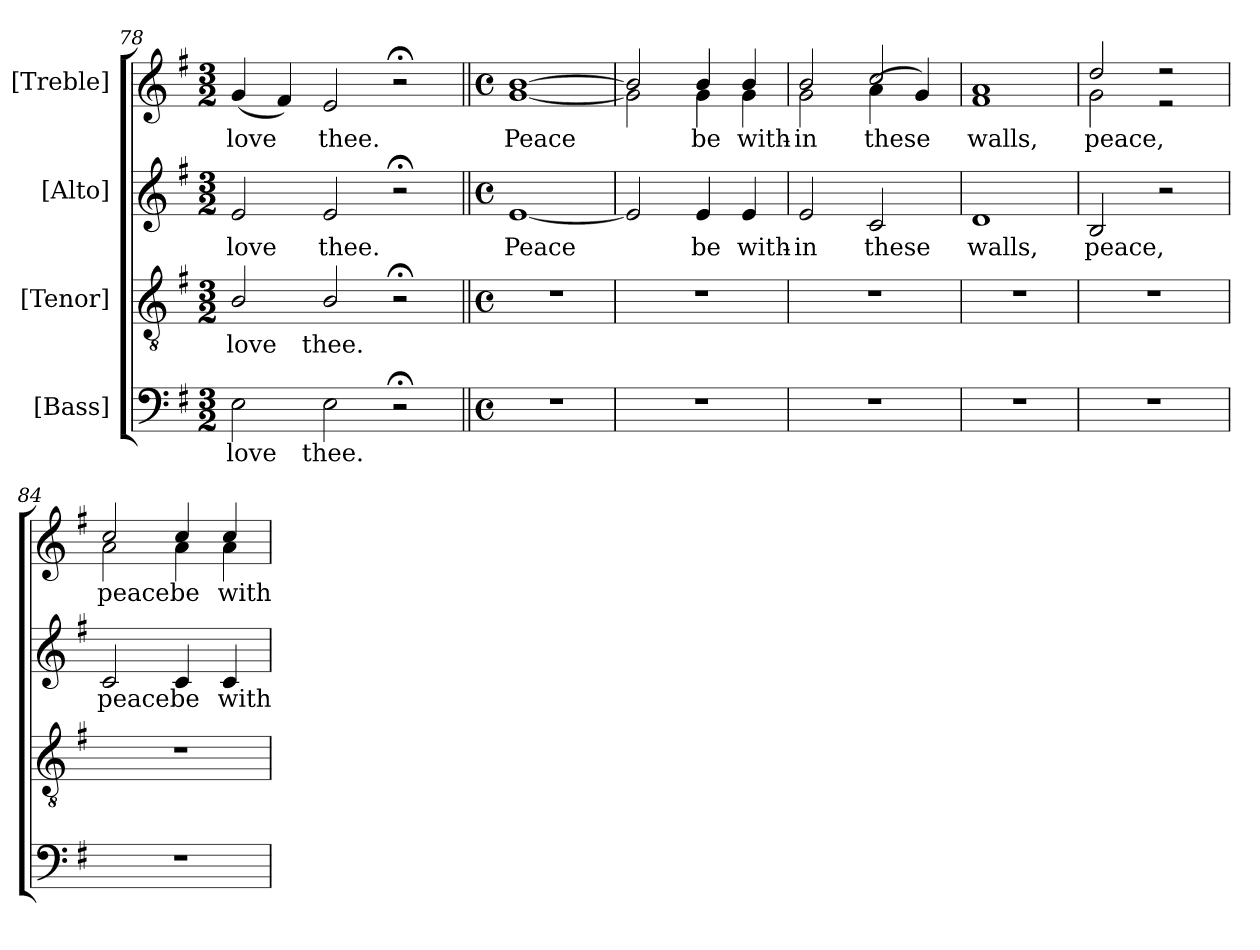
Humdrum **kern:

**kern	**text	**kern	**text	**kern	**text	**kern	**text
*part4	*part4	*part3	*part3	*part2	*part2	*part1	*part1
*staff4	*staff4	*staff3	*staff3	*staff2	*staff2	*staff1	*staff1
*I"[Bass]	*	*I"[Tenor]	*	*I"[Alto]	*	*I"[Treble]	*
*clefF4	*	*clefGv2	*	*clefG2	*	*clefG2	*
*	*	*ITrd7c12	*	*	*	*	*
*k[f#]	*	*k[f#]	*	*k[f#]	*	*k[f#]	*
*e:	*	*e:	*	*e:	*	*e:	*
*M3/2	*	*M3/2	*	*M3/2	*	*M3/2	*
=78	=78	=78	=78	=78	=78	=78	=78
!	!LO:LY:b:color=#000000	!	!	!	!	!	!
!	!	!	!LO:LY:b:color=#000000	!	!	!	!
!	!	!	!	!	!LO:LY:b:color=#000000	!	!
!	!	!	!	!	!	!	!LO:LY:b:color=#000000
2Ei\	love	2BBi/	love	2ei/	love	(4gi/	love
.	.	.	.	.	.	4f#i/)	.
!	!LO:LY:b:color=#000000	!	!	!	!	!	!
!	!	!	!LO:LY:b:color=#000000	!	!	!	!
!	!	!	!	!	!LO:LY:b:color=#000000	!	!
!	!	!	!	!	!	!	!LO:LY:b:color=#000000
2Ei\	thee.	2BBi/	thee.	2ei/	thee.	2ei/	thee.
2r;	.	2r;	.	2r;	.	2r;	.
!!LO:PB:g=z
=79||	=79||	=79||	=79||	=79||	=79||	=79||	=79||
*M4/4	*	*M4/4	*	*M4/4	*	*M4/4	*
*met(c)	*	*met(c)	*	*met(c)	*	*met(c)	*
!	!	!	!	!	!LO:LY:b:color=#000000	!	!
!	!	!	!	!	!	!LO:TX:a:t=Slow	!
!	!	!	!	!	!	!LO:TX:t=Verse [2 trebles and alto]	!
!	!	!	!	!	!	!	!LO:LY:b:color=#000000
*	*	*	*	*	*	*^	*
1r	.	1r	.	[1ei	Peace	[1bi	[1gi	Peace
=80	=80	=80	=80	=80	=80	=80	=80	=80
1r	.	1r	.	2ei/]	.	2bi/]	2gi\]	.
!	!	!	!	!	!LO:LY:b:color=#000000	!	!	!
!	!	!	!	!	!	!	!	!LO:LY:b:color=#000000
.	.	.	.	4ei/	be	4bi/	4gi\	be
!	!	!	!	!	!LO:LY:b:color=#000000	!	!	!
!	!	!	!	!	!	!	!	!LO:LY:b:color=#000000
.	.	.	.	4ei/	with-	4bi/	4gi\	with-
=81	=81	=81	=81	=81	=81	=81	=81	=81
!	!	!	!	!	!LO:LY:b:color=#000000	!	!	!
!	!	!	!	!	!	!	!	!LO:LY:b:color=#000000
1r	.	1r	.	2ei/	-in	2bi/	2gi\	-in
!	!	!	!	!	!LO:LY:b:color=#000000	!	!	!
!	!	!	!	!	!	!	!	!LO:LY:b:color=#000000
.	.	.	.	2ci/	these	2cci/	(4ai\	these
.	.	.	.	.	.	.	4gi/)	.
=82	=82	=82	=82	=82	=82	=82	=82	=82
!	!	!	!	!	!LO:LY:b:color=#000000	!	!	!
!	!	!	!	!	!	!	!	!LO:LY:b:color=#000000
1r	.	1r	.	1di	walls,	1ai	1f#i	walls,
=83	=83	=83	=83	=83	=83	=83	=83	=83
!	!	!	!	!	!LO:LY:b:color=#000000	!	!	!
!	!	!	!	!	!	!	!	!LO:LY:b:color=#000000
1r	.	1r	.	2Bi/	peace,	2ddi/	2gi\	peace,
.	.	.	.	2r	.	2r	2r	.
!!LO:LB:g=z	!!
=84	=84	=84	=84	=84	=84	=84	=84	=84
!	!	!	!	!	!LO:LY:b:color=#000000	!	!	!
!	!	!	!	!	!	!	!	!LO:LY:b:color=#000000
1r	.	1r	.	2ci/	peace	2cci/	2ai\	peace
!	!	!	!	!	!LO:LY:b:color=#000000	!	!	!
!	!	!	!	!	!	!	!	!LO:LY:b:color=#000000
.	.	.	.	4ci/	be	4cci/	4ai\	be
!	!	!	!	!	!LO:LY:b:color=#000000	!	!	!
!	!	!	!	!	!	!	!	!LO:LY:b:color=#000000
.	.	.	.	4ci/	with-	4cci/	4ai\	with-
*	*	*	*	*	*	*v	*v	*
=	=	=	=	=	=	=	=
*-	*-	*-	*-	*-	*-	*-	*-
